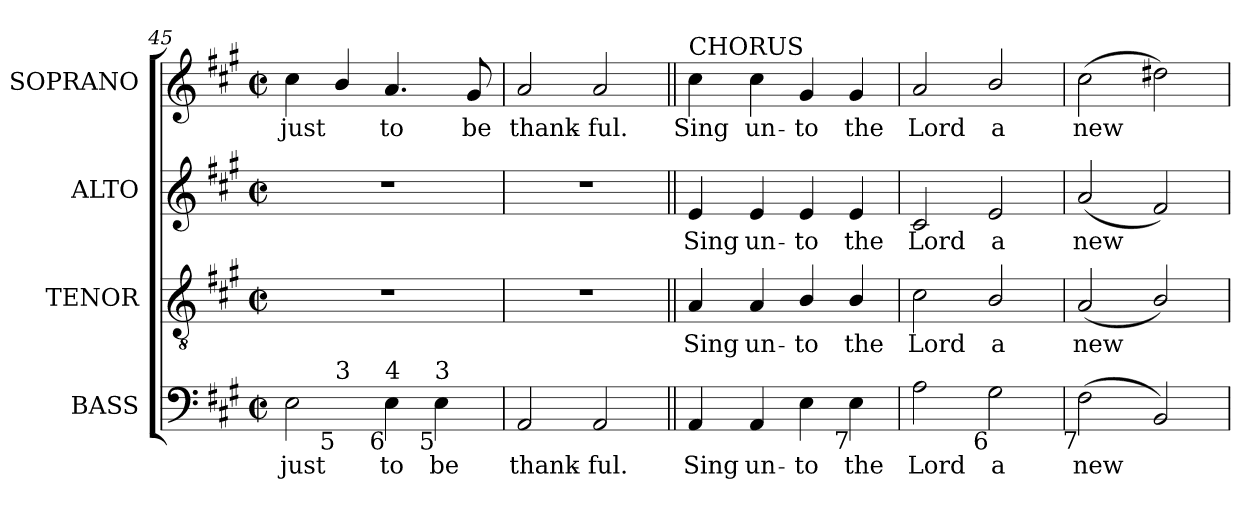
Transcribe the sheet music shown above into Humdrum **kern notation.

**kern	**text	**kern	**text	**kern	**text	**kern	**text
*part4	*part4	*part3	*part3	*part2	*part2	*part1	*part1
*staff4	*staff4	*staff3	*staff3	*staff2	*staff2	*staff1	*staff1
*I"BASS	*	*I"TENOR	*	*I"ALTO	*	*I"SOPRANO	*
*I'B.	*	*I'T.	*	*I'A.	*	*I'S.	*
*clefF4	*	*clefGv2	*	*clefG2	*	*clefG2	*
*	*	*ITrd7c12	*	*	*	*	*
*k[f#c#g#]	*	*k[f#c#g#]	*	*k[f#c#g#]	*	*k[f#c#g#]	*
*A:	*	*A:	*	*A:	*	*A:	*
*M2/2	*	*M2/2	*	*M2/2	*	*M2/2	*
*met(c|)	*	*met(c|)	*	*met(c|)	*	*met(c|)	*
=45	=45	=45	=45	=45	=45	=45	=45
!	!LO:LY:b:color=#000000	!	!	!	!	!	!
!LO:TX:b:rj:t=6	!	!	!	!	!	!	!
!LO:TX:t=4	!	!	!	!	!	!	!
!	!	!	!	!	!	!	!LO:LY:b:color=#000000
*^	*	*	*	*	*	*	*
2Ei\	4ryy	just	1r	.	1r	.	4cc#i\	just
!	!LO:TX:b:rj:t=5	!	!	!	!	!	!	!
!	!LO:TX:t=3	!	!	!	!	!	!	!
.	2.ryy	.	.	.	.	.	4bi/	.
!	!	!LO:LY:b:color=#000000	!	!	!	!	!	!
!LO:TX:b:rj:t=6	!	!	!	!	!	!	!	!
!LO:TX:t=4	!	!	!	!	!	!	!	!
!	!	!	!	!	!	!	!	!LO:LY:b:color=#000000
4Ei\	.	to	.	.	.	.	4.ai/	to
!LO:TX:b:rj:t=5	!	!	!	!	!	!	!	!
!LO:TX:t=3	!	!	!	!	!	!	!	!
!	!	!LO:LY:b:color=#000000	!	!	!	!	!	!
4Ei\	.	be	.	.	.	.	.	.
!	!	!	!	!	!	!	!	!LO:LY:b:color=#000000
.	.	.	.	.	.	.	8g#i/	be
*v	*v	*	*	*	*	*	*	*
=46	=46	=46	=46	=46	=46	=46	=46
*^	*	*	*	*	*	*	*
!	!	!LO:LY:b:color=#000000	!	!	!	!	!	!
*v	*v	*	*	*	*	*	*	*
*^	*	*	*	*	*	*	*
!	!	!	!	!	!	!	!	!LO:LY:b:color=#000000
*v	*v	*	*	*	*	*	*	*
2AAi/	thank-	1r	.	1r	.	2ai/	thank-
!	!LO:LY:b:color=#000000	!	!	!	!	!	!
!	!	!	!	!	!	!	!LO:LY:b:color=#000000
2AAi/	-ful.	.	.	.	.	2ai/	-ful.
!!LO:LB:g=z
=47||	=47||	=47||	=47||	=47||	=47||	=47||	=47||
!	!LO:LY:b:color=#000000	!	!	!	!	!	!
!	!	!	!LO:LY:b:color=#000000	!	!	!	!
!	!	!	!	!	!LO:LY:b:color=#000000	!	!
!	!	!	!	!	!	!LO:TX:a:t=CHORUS	!
!	!	!	!	!	!	!	!LO:LY:b:color=#000000
4AAi/	Sing	4AAi/	Sing	4ei/	Sing	4cc#i\	Sing
!	!LO:LY:b:color=#000000	!	!	!	!	!	!
!	!	!	!LO:LY:b:color=#000000	!	!	!	!
!	!	!	!	!	!LO:LY:b:color=#000000	!	!
!	!	!	!	!	!	!	!LO:LY:b:color=#000000
4AAi/	un-	4AAi/	un-	4ei/	un-	4cc#i\	un-
!	!LO:LY:b:color=#000000	!	!	!	!	!	!
!	!	!	!LO:LY:b:color=#000000	!	!	!	!
!	!	!	!	!	!LO:LY:b:color=#000000	!	!
!	!	!	!	!	!	!	!LO:LY:b:color=#000000
4Ei\	-to	4BBi/	-to	4ei/	-to	4g#i/	-to
!	!LO:LY:b:color=#000000	!	!	!	!	!	!
!	!	!	!LO:LY:b:color=#000000	!	!	!	!
!	!	!	!	!	!LO:LY:b:color=#000000	!	!
!LO:TX:b:rj:t=7	!	!	!	!	!	!	!
!	!	!	!	!	!	!	!LO:LY:b:color=#000000
4Ei\	the	4BBi/	the	4ei/	the	4g#i/	the
=48	=48	=48	=48	=48	=48	=48	=48
!	!LO:LY:b:color=#000000	!	!	!	!	!	!
!	!	!	!LO:LY:b:color=#000000	!	!	!	!
!	!	!	!	!	!LO:LY:b:color=#000000	!	!
!	!	!	!	!	!	!	!LO:LY:b:color=#000000
2Ai\	Lord	2C#i\	Lord	2c#i/	Lord	2ai/	Lord
!	!LO:LY:b:color=#000000	!	!	!	!	!	!
!	!	!	!LO:LY:b:color=#000000	!	!	!	!
!	!	!	!	!	!LO:LY:b:color=#000000	!	!
!LO:TX:b:rj:t=6	!	!	!	!	!	!	!
!	!	!	!	!	!	!	!LO:LY:b:color=#000000
2G#i\	a	2BBi/	a	2ei/	a	2bi/	a
=49	=49	=49	=49	=49	=49	=49	=49
!	!LO:LY:b:color=#000000	!	!	!	!	!	!
!	!	!	!LO:LY:b:color=#000000	!	!	!	!
!	!	!	!	!	!LO:LY:b:color=#000000	!	!
!LO:TX:b:rj:t=7	!	!	!	!	!	!	!
!	!	!	!	!	!	!	!LO:LY:b:color=#000000
(2F#i\	new	(2AAi/	new	(2ai/	new	(2cc#i\	new
2BBi/)	.	2BBi/)	.	2f#i/)	.	2dd#Xi\)	.
=	=	=	=	=	=	=	=
*-	*-	*-	*-	*-	*-	*-	*-
